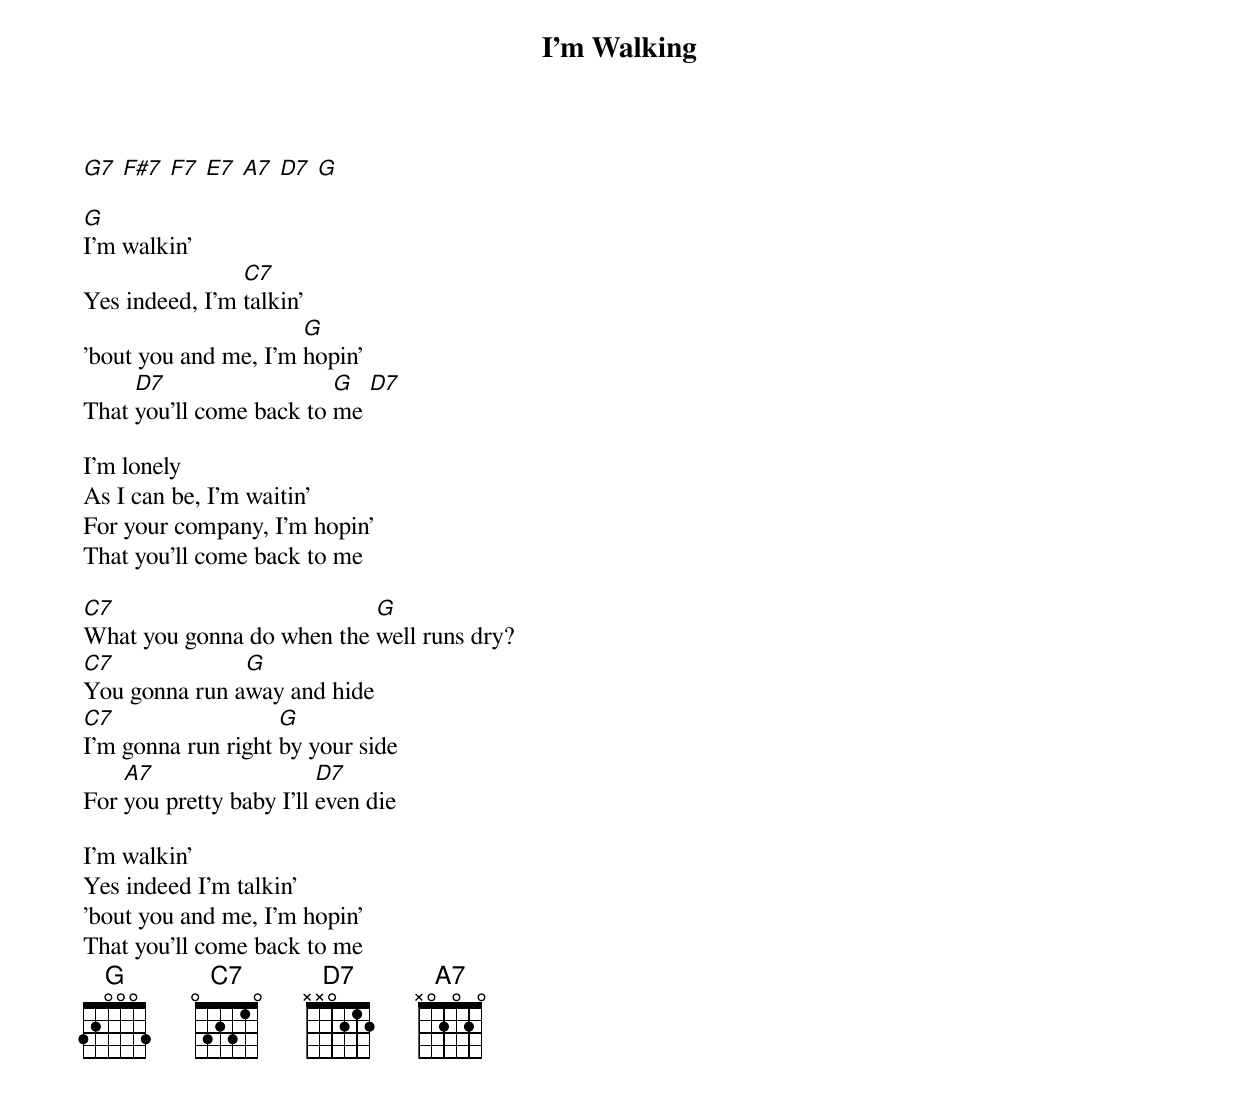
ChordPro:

{title: I'm Walking}

[G7  F#7  F7  E7  A7  D7  G]

[G]I'm walkin'
Yes indeed, I'm [C7]talkin'
'bout you and me, I'm [G]hopin'
That [D7]you'll come back to [G]me [D7]

I'm lonely
As I can be, I'm waitin'
For your company, I'm hopin'
That you'll come back to me

[C7]What you gonna do when the [G]well runs dry?
[C7]You gonna run a[G]way and hide
[C7]I'm gonna run right [G]by your side
For [A7]you pretty baby I'll [D7]even die

I'm walkin'
Yes indeed I'm talkin'
'bout you and me, I'm hopin'
That you'll come back to me
